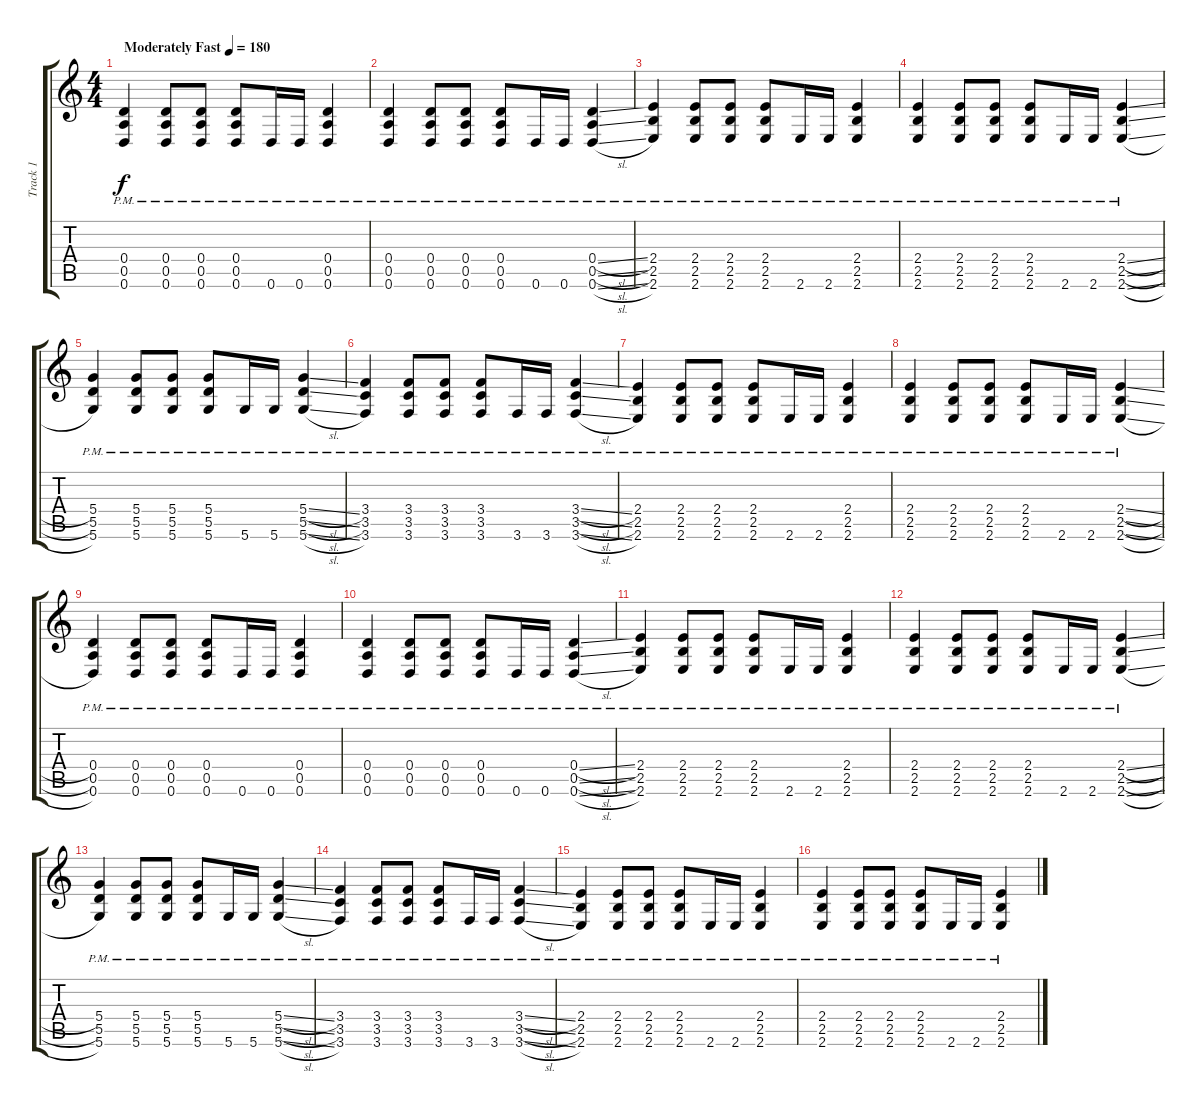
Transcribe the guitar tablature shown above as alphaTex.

\track ("Track 1" "Track 1") {instrument distortionguitar}
\staff {score tabs}
\tuning (E4 B3 G3 D3 A2 D2) {hide}
\ts (4 4)
\tempo (180 "Moderately Fast")
\clef g2
\ks c
(0.4{pm} 0.5{pm} 0.6{pm}).4{dy f instrument distortionguitar} (0.4{pm} 0.5{pm} 0.6{pm}).8 (0.4{pm} 0.5{pm} 0.6{pm}).8 (0.4{pm} 0.5{pm} 0.6{pm}).8 0.6{pm}.16 0.6{pm}.16 (0.4{pm} 0.5{pm} 0.6{pm}).4 |
(0.4{pm} 0.5{pm} 0.6{pm}).4 (0.4{pm} 0.5{pm} 0.6{pm}).8 (0.4{pm} 0.5{pm} 0.6{pm}).8 (0.4{pm} 0.5{pm} 0.6{pm}).8 0.6{pm}.16 0.6{pm}.16 (0.4{sl pm} 0.5{sl pm} 0.6{sl pm}).4 |
(2.4{pm} 2.5{pm} 2.6{pm}).4 (2.4{pm} 2.5{pm} 2.6{pm}).8 (2.4{pm} 2.5{pm} 2.6{pm}).8 (2.4{pm} 2.5{pm} 2.6{pm}).8 2.6{pm}.16 2.6{pm}.16 (2.4{pm} 2.5{pm} 2.6{pm}).4 |
(2.4{pm} 2.5{pm} 2.6{pm}).4 (2.4{pm} 2.5{pm} 2.6{pm}).8 (2.4{pm} 2.5{pm} 2.6{pm}).8 (2.4{pm} 2.5{pm} 2.6{pm}).8 2.6{pm}.16 2.6{pm}.16 (2.4{sl pm} 2.5{sl pm} 2.6{sl pm}).4 |
(5.4{pm} 5.5{pm} 5.6{pm}).4 (5.4{pm} 5.5{pm} 5.6{pm}).8 (5.4{pm} 5.5{pm} 5.6{pm}).8 (5.4{pm} 5.5{pm} 5.6{pm}).8 5.6{pm}.16 5.6{pm}.16 (5.4{sl pm} 5.5{sl pm} 5.6{sl pm}).4 |
(3.4{pm} 3.5{pm} 3.6{pm}).4 (3.4{pm} 3.5{pm} 3.6{pm}).8 (3.4{pm} 3.5{pm} 3.6{pm}).8 (3.4{pm} 3.5{pm} 3.6{pm}).8 3.6{pm}.16 3.6{pm}.16 (3.4{sl pm} 3.5{sl pm} 3.6{sl pm}).4 |
(2.4{pm} 2.5{pm} 2.6{pm}).4 (2.4{pm} 2.5{pm} 2.6{pm}).8 (2.4{pm} 2.5{pm} 2.6{pm}).8 (2.4{pm} 2.5{pm} 2.6{pm}).8 2.6{pm}.16 2.6{pm}.16 (2.4{pm} 2.5{pm} 2.6{pm}).4 |
(2.4{pm} 2.5{pm} 2.6{pm}).4 (2.4{pm} 2.5{pm} 2.6{pm}).8 (2.4{pm} 2.5{pm} 2.6{pm}).8 (2.4{pm} 2.5{pm} 2.6{pm}).8 2.6{pm}.16 2.6{pm}.16 (2.4{sl pm} 2.5{sl pm} 2.6{sl pm}).4 |
(0.4{pm} 0.5{pm} 0.6{pm}).4 (0.4{pm} 0.5{pm} 0.6{pm}).8 (0.4{pm} 0.5{pm} 0.6{pm}).8 (0.4{pm} 0.5{pm} 0.6{pm}).8 0.6{pm}.16 0.6{pm}.16 (0.4{pm} 0.5{pm} 0.6{pm}).4 |
(0.4{pm} 0.5{pm} 0.6{pm}).4 (0.4{pm} 0.5{pm} 0.6{pm}).8 (0.4{pm} 0.5{pm} 0.6{pm}).8 (0.4{pm} 0.5{pm} 0.6{pm}).8 0.6{pm}.16 0.6{pm}.16 (0.4{sl pm} 0.5{sl pm} 0.6{sl pm}).4 |
(2.4{pm} 2.5{pm} 2.6{pm}).4 (2.4{pm} 2.5{pm} 2.6{pm}).8 (2.4{pm} 2.5{pm} 2.6{pm}).8 (2.4{pm} 2.5{pm} 2.6{pm}).8 2.6{pm}.16 2.6{pm}.16 (2.4{pm} 2.5{pm} 2.6{pm}).4 |
(2.4{pm} 2.5{pm} 2.6{pm}).4 (2.4{pm} 2.5{pm} 2.6{pm}).8 (2.4{pm} 2.5{pm} 2.6{pm}).8 (2.4{pm} 2.5{pm} 2.6{pm}).8 2.6{pm}.16 2.6{pm}.16 (2.4{sl pm} 2.5{sl pm} 2.6{sl pm}).4 |
(5.4{pm} 5.5{pm} 5.6{pm}).4 (5.4{pm} 5.5{pm} 5.6{pm}).8 (5.4{pm} 5.5{pm} 5.6{pm}).8 (5.4{pm} 5.5{pm} 5.6{pm}).8 5.6{pm}.16 5.6{pm}.16 (5.4{sl pm} 5.5{sl pm} 5.6{sl pm}).4 |
(3.4{pm} 3.5{pm} 3.6{pm}).4 (3.4{pm} 3.5{pm} 3.6{pm}).8 (3.4{pm} 3.5{pm} 3.6{pm}).8 (3.4{pm} 3.5{pm} 3.6{pm}).8 3.6{pm}.16 3.6{pm}.16 (3.4{sl pm} 3.5{sl pm} 3.6{sl pm}).4 |
(2.4{pm} 2.5{pm} 2.6{pm}).4 (2.4{pm} 2.5{pm} 2.6{pm}).8 (2.4{pm} 2.5{pm} 2.6{pm}).8 (2.4{pm} 2.5{pm} 2.6{pm}).8 2.6{pm}.16 2.6{pm}.16 (2.4{pm} 2.5{pm} 2.6{pm}).4 |
(2.4{pm} 2.5{pm} 2.6{pm}).4 (2.4{pm} 2.5{pm} 2.6{pm}).8 (2.4{pm} 2.5{pm} 2.6{pm}).8 (2.4{pm} 2.5{pm} 2.6{pm}).8 2.6{pm}.16 2.6{pm}.16 (2.4{sl pm} 2.5{sl pm} 2.6{sl pm}).4
